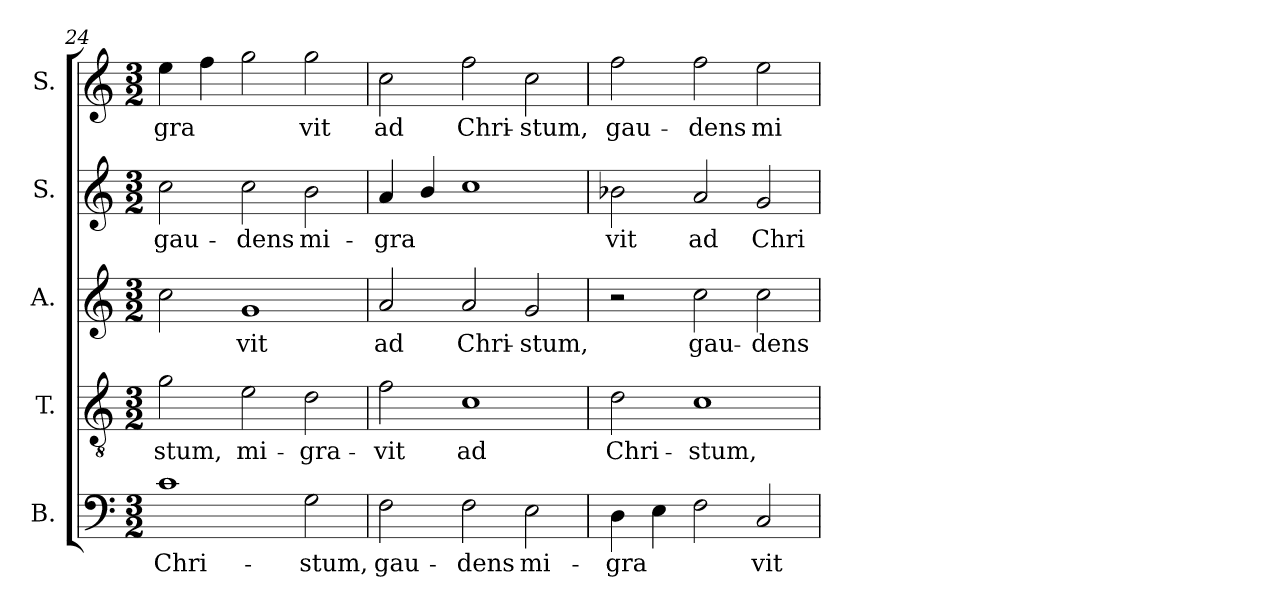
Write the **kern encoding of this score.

**kern	**text	**kern	**text	**kern	**text	**kern	**text	**kern	**text
*part5	*part5	*part4	*part4	*part3	*part3	*part2	*part2	*part1	*part1
*staff5	*staff5	*staff4	*staff4	*staff3	*staff3	*staff2	*staff2	*staff1	*staff1
*I"B.	*	*I"T.	*	*I"A.	*	*I"S.	*	*I"S.	*
*clefF4	*	*clefGv2	*	*clefG2	*	*clefG2	*	*clefG2	*
*k[]	*	*k[]	*	*k[]	*	*k[]	*	*k[]	*
*C:	*	*C:	*	*C:	*	*C:	*	*C:	*
*M3/2	*	*M3/2	*	*M3/2	*	*M3/2	*	*M3/2	*
=24	=24	=24	=24	=24	=24	=24	=24	=24	=24
!	!LO:LY:b	!	!LO:LY:b	!	!	!	!LO:LY:b	!	!LO:LY:b
1c	Chri-	2g	stum,	2cc	.	2cc	gau-	4ee	-gra
.	.	.	.	.	.	.	.	4ff	.
!	!	!	!LO:LY:b	!	!LO:LY:b	!	!LO:LY:b	!	!
.	.	2e	mi-	1g	vit	2cc	-dens	2gg	.
!	!LO:LY:b	!	!LO:LY:b	!	!	!	!LO:LY:b	!	!LO:LY:b
2G	-stum,	2d	-gra-	.	.	2b	mi-	2gg	vit
=25	=25	=25	=25	=25	=25	=25	=25	=25	=25
!	!LO:LY:b	!	!LO:LY:b	!	!LO:LY:b	!	!LO:LY:b	!	!LO:LY:b
2F	gau-	2f	-vit	2a	ad	4a	-gra	2cc	ad
.	.	.	.	.	.	4b/	.	.	.
!	!LO:LY:b	!	!LO:LY:b	!	!LO:LY:b	!	!	!	!LO:LY:b
2F	-dens	1c	ad	2a	Chri-	1cc	.	2ff	Chri-
!	!LO:LY:b	!	!	!	!LO:LY:b	!	!	!	!LO:LY:b
2E	mi-	.	.	2g	-stum,	.	.	2cc	-stum,
=26	=26	=26	=26	=26	=26	=26	=26	=26	=26
!	!LO:LY:b	!	!LO:LY:b	!	!	!	!LO:LY:b	!	!LO:LY:b
4D	-gra	2d	Chri-	2r	.	2b-X	vit	2ff	gau-
4E	.	.	.	.	.	.	.	.	.
!	!	!	!LO:LY:b	!	!LO:LY:b	!	!LO:LY:b	!	!LO:LY:b
2F	.	1c	-stum,	2cc	gau-	2a	ad	2ff	-dens
!	!LO:LY:b	!	!	!	!LO:LY:b	!	!LO:LY:b	!	!LO:LY:b
2C	vit	.	.	2cc	-dens	2g	Chri-	2ee	mi-
=	=	=	=	=	=	=	=	=	=
*-	*-	*-	*-	*-	*-	*-	*-	*-	*-
